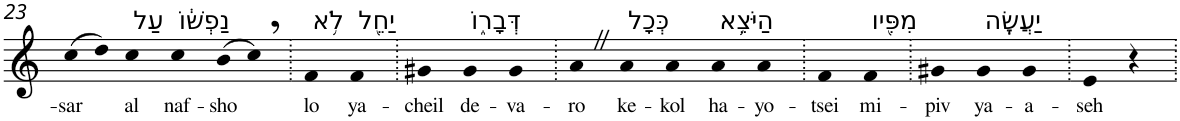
**kern	**text
*part1	*part1
*staff1	*staff1
*I"Piano	*
*I'Pno	*
!!LO:PB:g=z
*clefG2	*
*k[]	*
=23	=23
!	!LO:LY:b
(>8cc	-sar
8dd)	.
!LO:TX:a:t=עַל	!
!	!LO:LY:b
4cc	al
!LO:TX:a:t=נַפְשׁ֔וֹ	!
!	!LO:LY:b
4cc	naf-
!	!LO:LY:b
(>8b	-sho
8cc,)	.
=24.	=24.
!LO:TX:a:t=לֹ֥א	!
!	!LO:LY:b
4f	lo
!LO:TX:a:t=יַחֵ֖ל	!
!	!LO:LY:b
4f	ya-
=25.	=25.
!	!LO:LY:b
4g#X	-cheil
!LO:TX:a:t=דְּבָר֑וֹ	!
!	!LO:LY:b
4g#	de-
!	!LO:LY:b
4g#	-va-
=26.	=26.
!	!LO:LY:b
4aZ	-ro
!LO:TX:a:t=כְּכָל	!
!	!LO:LY:b
4a	ke-
!	!LO:LY:b
4a	-kol
!LO:TX:a:t=הַיֹּצֵ֥א	!
!	!LO:LY:b
4a	ha-
!	!LO:LY:b
4a	-yo-
=27.	=27.
!	!LO:LY:b
4f	-tsei
!LO:TX:a:t=מִפִּ֖יו	!
!	!LO:LY:b
4f	mi-
=28.	=28.
!	!LO:LY:b
4g#X	-piv
!LO:TX:a:t=יַעֲשֶֽׂה	!
!	!LO:LY:b
4g#	ya-
!	!LO:LY:b
4g#	-a-
=29.	=29.
!	!LO:LY:b
4e	-seh
4r	.
=.	=.
*-	*-
